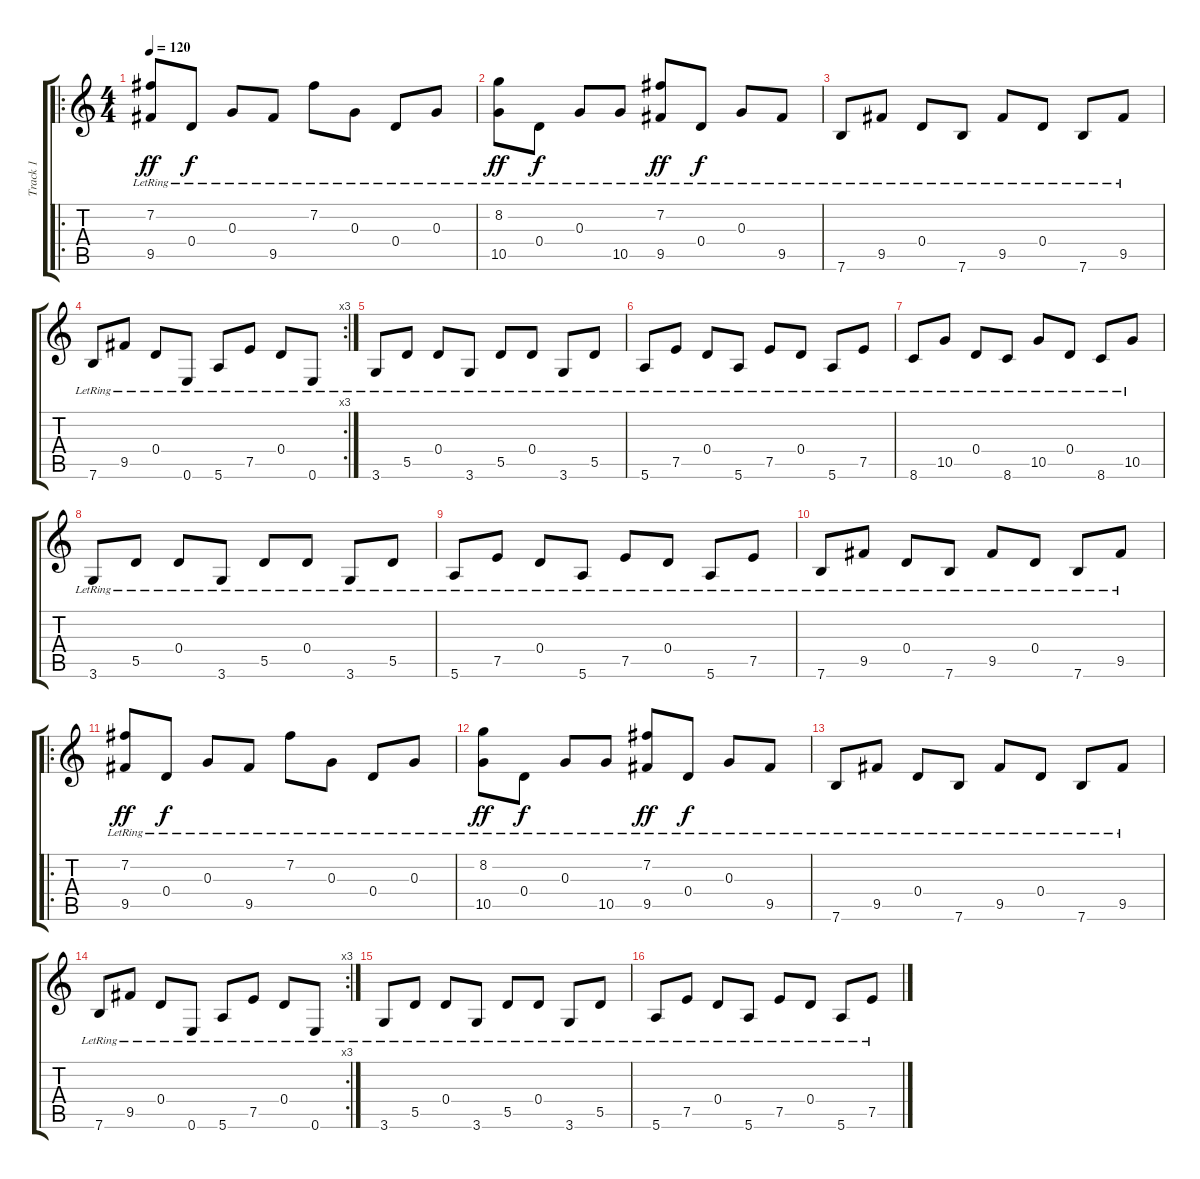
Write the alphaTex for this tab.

\track ("Track 1" "Track 1") {instrument acousticguitarnylon}
\staff {score tabs}
\tuning (E4 B3 G3 D3 A2 E2) {hide}
\ro
\ts (4 4)
\tempo 120
\clef g2
\ks c
(7.2{lr} 9.5{lr}).8{dy ff instrument acousticguitarnylon} 0.4{lr}.8{dy f} 0.3{lr}.8 9.5{lr}.8 7.2{lr}.8 0.3{lr}.8 0.4{lr}.8 0.3{lr}.8 |
(8.2{lr} 10.5{lr}).8{dy ff} 0.4{lr}.8{dy f} 0.3{lr}.8 10.5{lr}.8 (7.2{lr} 9.5{lr}).8{dy ff} 0.4{lr}.8{dy f} 0.3{lr}.8 9.5{lr}.8 |
7.6{lr}.8 9.5{lr}.8 0.4{lr}.8 7.6{lr}.8 9.5{lr}.8 0.4{lr}.8 7.6{lr}.8 9.5{lr}.8 |
\rc 3
7.6{lr}.8 9.5{lr}.8 0.4{lr}.8 0.6{lr}.8 5.6{lr}.8 7.5{lr}.8 0.4{lr}.8 0.6{lr}.8 |
3.6{lr}.8 5.5{lr}.8 0.4{lr}.8 3.6{lr}.8 5.5{lr}.8 0.4{lr}.8 3.6{lr}.8 5.5{lr}.8 |
5.6{lr}.8 7.5{lr}.8 0.4{lr}.8 5.6{lr}.8 7.5{lr}.8 0.4{lr}.8 5.6{lr}.8 7.5{lr}.8 |
8.6{lr}.8 10.5{lr}.8 0.4{lr}.8 8.6{lr}.8 10.5{lr}.8 0.4{lr}.8 8.6{lr}.8 10.5{lr}.8 |
3.6{lr}.8 5.5{lr}.8 0.4{lr}.8 3.6{lr}.8 5.5{lr}.8 0.4{lr}.8 3.6{lr}.8 5.5{lr}.8 |
5.6{lr}.8 7.5{lr}.8 0.4{lr}.8 5.6{lr}.8 7.5{lr}.8 0.4{lr}.8 5.6{lr}.8 7.5{lr}.8 |
7.6{lr}.8 9.5{lr}.8 0.4{lr}.8 7.6{lr}.8 9.5{lr}.8 0.4{lr}.8 7.6{lr}.8 9.5{lr}.8 |
\ro
(7.2{lr} 9.5{lr}).8{dy ff} 0.4{lr}.8{dy f} 0.3{lr}.8 9.5{lr}.8 7.2{lr}.8 0.3{lr}.8 0.4{lr}.8 0.3{lr}.8 |
(8.2{lr} 10.5{lr}).8{dy ff} 0.4{lr}.8{dy f} 0.3{lr}.8 10.5{lr}.8 (7.2{lr} 9.5{lr}).8{dy ff} 0.4{lr}.8{dy f} 0.3{lr}.8 9.5{lr}.8 |
7.6{lr}.8 9.5{lr}.8 0.4{lr}.8 7.6{lr}.8 9.5{lr}.8 0.4{lr}.8 7.6{lr}.8 9.5{lr}.8 |
\rc 3
7.6{lr}.8 9.5{lr}.8 0.4{lr}.8 0.6{lr}.8 5.6{lr}.8 7.5{lr}.8 0.4{lr}.8 0.6{lr}.8 |
3.6{lr}.8 5.5{lr}.8 0.4{lr}.8 3.6{lr}.8 5.5{lr}.8 0.4{lr}.8 3.6{lr}.8 5.5{lr}.8 |
5.6{lr}.8 7.5{lr}.8 0.4{lr}.8 5.6{lr}.8 7.5{lr}.8 0.4{lr}.8 5.6{lr}.8 7.5{lr}.8
